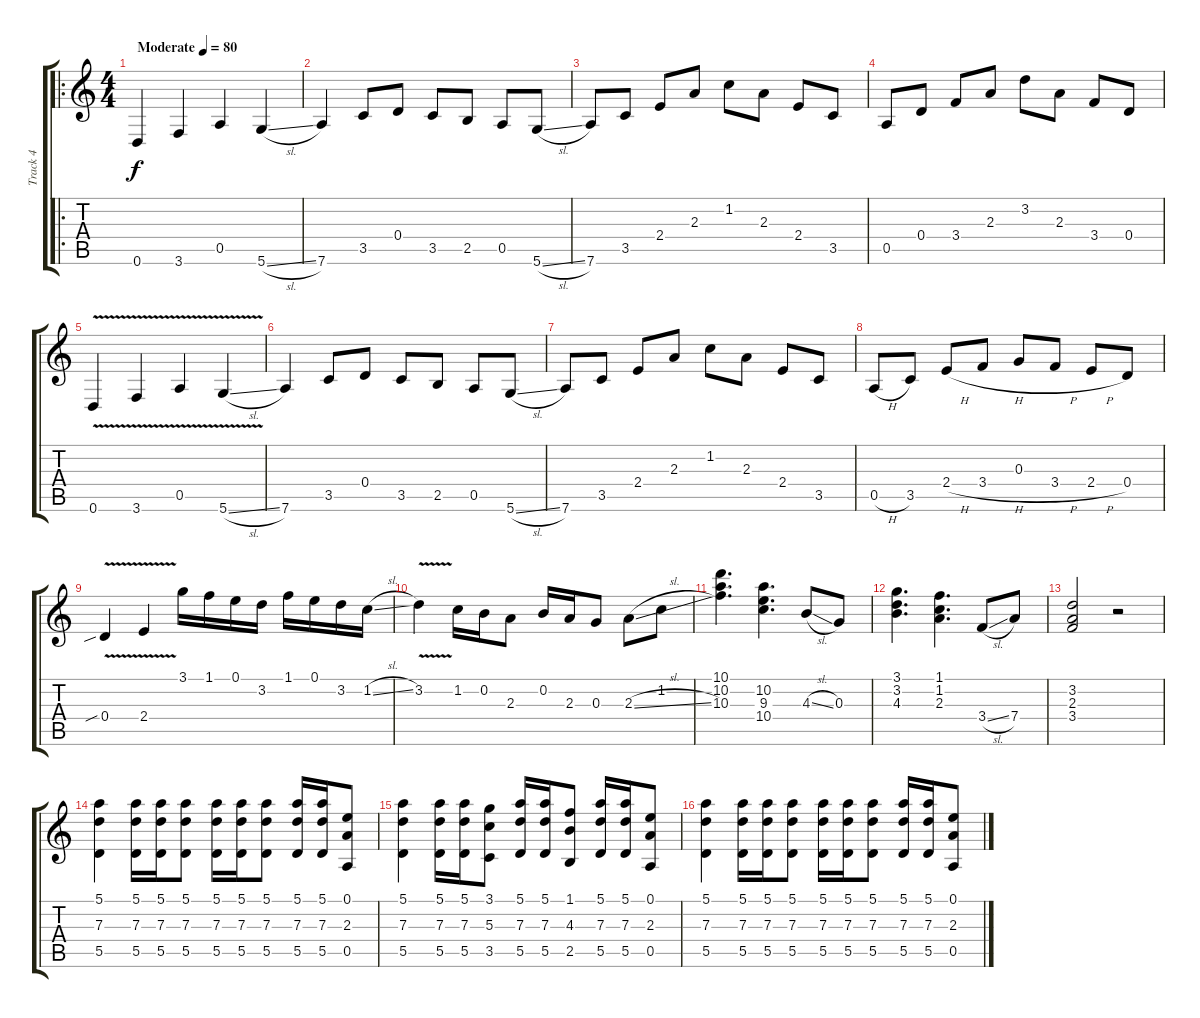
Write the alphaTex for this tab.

\track ("Track 4" "Track 4") {instrument acousticguitarnylon}
\staff {score tabs}
\tuning (E4 B3 G3 D3 A2 D2) {hide}
\ro
\ts (4 4)
\tempo (80 "Moderate")
\clef g2
\ks c
0.6.4{dy f instrument acousticguitarnylon} 3.6.4 0.5.4 5.6{sl}.4 |
7.6.4 3.5.8 0.4.8 3.5.8 2.5.8 0.5.8 5.6{sl}.8 |
7.6.8 3.5.8 2.4.8 2.3.8 1.2.8 2.3.8 2.4.8 3.5.8 |
0.5.8 0.4.8 3.4.8 2.3.8 3.2.8 2.3.8 3.4.8 0.4.8 |
0.6{v}.4 3.6{v}.4 0.5{v}.4 5.6{v sl}.4 |
7.6.4 3.5.8 0.4.8 3.5.8 2.5.8 0.5.8 5.6{sl}.8 |
7.6.8 3.5.8 2.4.8 2.3.8 1.2.8 2.3.8 2.4.8 3.5.8 |
0.5{h}.8 3.5.8 2.4{h}.8 3.4{h}.8 0.3.8 3.4{h}.8 2.4{h}.8 0.4.8 |
0.4{v sib}.4 2.4{v}.4 3.1.16 1.1.16 0.1.16 3.2.16 1.1.16 0.1.16 3.2.16 1.2{sl}.16 |
3.2{v}.4 1.2.16 0.2.16 2.3.8 0.2.16 2.3.16 0.3.8 2.3{sl}.8 1.2.8 |
(10.1 10.2 10.3).4{d} (10.2 9.3 10.4).4{d} 4.3{sl}.8 0.3.8 |
(3.1 3.2 4.3).4{d} (1.1 1.2 2.3).4{d} 3.4{sl}.8 7.4.8 |
(3.2 2.3 3.4).2 r.2 |
(5.1 7.3 5.5).4 (5.1 7.3 5.5).16 (5.1 7.3 5.5).16 (5.1 7.3 5.5).8 (5.1 7.3 5.5).16 (5.1 7.3 5.5).16 (5.1 7.3 5.5).8 (5.1 7.3 5.5).16 (5.1 7.3 5.5).16 (0.1 2.3 0.5).8 |
(5.1 7.3 5.5).4 (5.1 7.3 5.5).16 (5.1 7.3 5.5).16 (3.1 5.3 3.5).8 (5.1 7.3 5.5).16 (5.1 7.3 5.5).16 (1.1 4.3 2.5).8 (5.1 7.3 5.5).16 (5.1 7.3 5.5).16 (0.1 2.3 0.5).8 |
(5.1 7.3 5.5).4 (5.1 7.3 5.5).16 (5.1 7.3 5.5).16 (5.1 7.3 5.5).8 (5.1 7.3 5.5).16 (5.1 7.3 5.5).16 (5.1 7.3 5.5).8 (5.1 7.3 5.5).16 (5.1 7.3 5.5).16 (0.1 2.3 0.5).8
